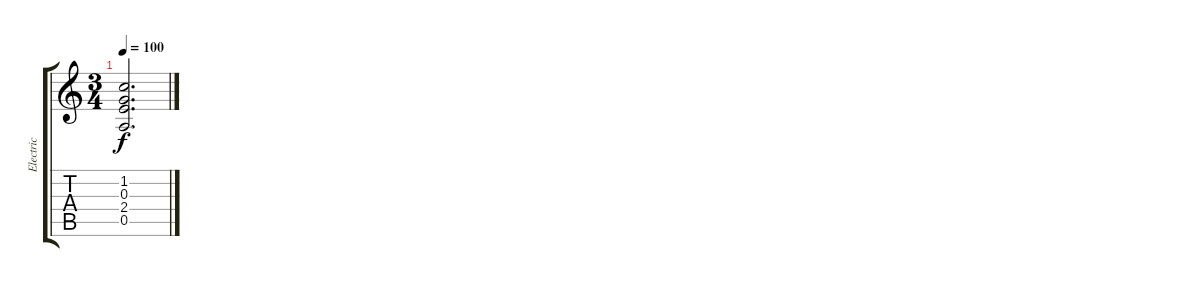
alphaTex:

\track ("Electric" "Electric") {instrument overdrivenguitar}
\staff {score tabs}
\tuning (E4 B3 G3 D3 A2 E2) {hide}
\ts (3 4)
\tempo 100
\clef g2
\ks c
(1.2{t} 0.3{t} 2.4{t} 0.5{t}).2{d dy f}
